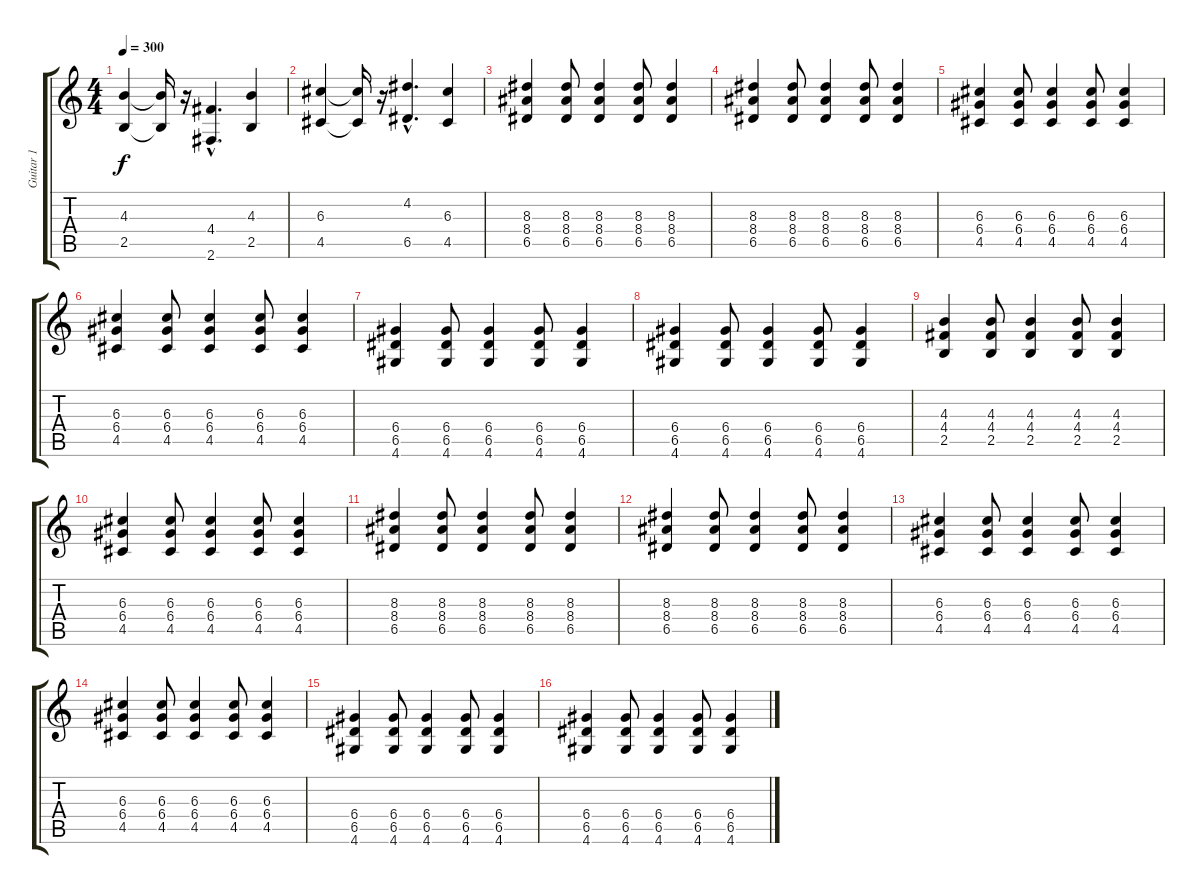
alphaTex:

\track ("Guitar 1" "Guitar 1") {instrument distortionguitar}
\staff {score tabs}
\tuning (E4 B3 G3 D3 A2 E2) {hide}
\ts (4 4)
\tempo 300
\clef g2
\ks c
(4.3 2.5).4{dy f} (4.3{t} 2.5{t}).16 r.16 (4.4{hac} 2.6{hac}).4{d} (4.3 2.5).4 |
(6.3 4.5).4 (6.3{t} 4.5{t}).16 r.16 (4.2{hac} 6.5{hac}).4{d} (6.3 4.5).4 |
(8.3 8.4 6.5).4 (8.3 8.4 6.5).8 (8.3 8.4 6.5).4 (8.3 8.4 6.5).8 (8.3 8.4 6.5).4 |
(8.3 8.4 6.5).4 (8.3 8.4 6.5).8 (8.3 8.4 6.5).4 (8.3 8.4 6.5).8 (8.3 8.4 6.5).4 |
(6.3 6.4 4.5).4 (6.3 6.4 4.5).8 (6.3 6.4 4.5).4 (6.3 6.4 4.5).8 (6.3 6.4 4.5).4 |
(6.3 6.4 4.5).4 (6.3 6.4 4.5).8 (6.3 6.4 4.5).4 (6.3 6.4 4.5).8 (6.3 6.4 4.5).4 |
(6.4 6.5 4.6).4 (6.4 6.5 4.6).8 (6.4 6.5 4.6).4 (6.4 6.5 4.6).8 (6.4 6.5 4.6).4 |
(6.4 6.5 4.6).4 (6.4 6.5 4.6).8 (6.4 6.5 4.6).4 (6.4 6.5 4.6).8 (6.4 6.5 4.6).4 |
(4.3 4.4 2.5).4 (4.3 4.4 2.5).8 (4.3 4.4 2.5).4 (4.3 4.4 2.5).8 (4.3 4.4 2.5).4 |
(6.3 6.4 4.5).4 (6.3 6.4 4.5).8 (6.3 6.4 4.5).4 (6.3 6.4 4.5).8 (6.3 6.4 4.5).4 |
(8.3 8.4 6.5).4 (8.3 8.4 6.5).8 (8.3 8.4 6.5).4 (8.3 8.4 6.5).8 (8.3 8.4 6.5).4 |
(8.3 8.4 6.5).4 (8.3 8.4 6.5).8 (8.3 8.4 6.5).4 (8.3 8.4 6.5).8 (8.3 8.4 6.5).4 |
(6.3 6.4 4.5).4 (6.3 6.4 4.5).8 (6.3 6.4 4.5).4 (6.3 6.4 4.5).8 (6.3 6.4 4.5).4 |
(6.3 6.4 4.5).4 (6.3 6.4 4.5).8 (6.3 6.4 4.5).4 (6.3 6.4 4.5).8 (6.3 6.4 4.5).4 |
(6.4 6.5 4.6).4 (6.4 6.5 4.6).8 (6.4 6.5 4.6).4 (6.4 6.5 4.6).8 (6.4 6.5 4.6).4 |
(6.4 6.5 4.6).4 (6.4 6.5 4.6).8 (6.4 6.5 4.6).4 (6.4 6.5 4.6).8 (6.4 6.5 4.6).4
